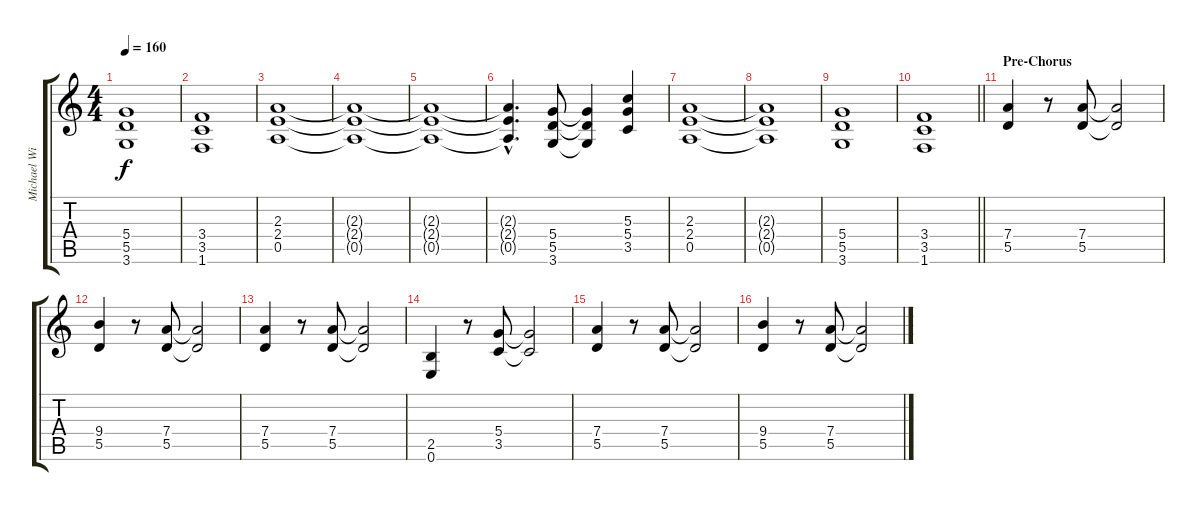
\track ("Michael Wilton" "Michael Wi") {instrument distortionguitar}
\staff {score tabs}
\tuning (E4 B3 G3 D3 A2 E2) {hide}
\ts (4 4)
\tempo 160
\clef g2
\ks c
(5.4 5.5 3.6).1{dy f} |
(3.4 3.5 1.6).1 |
(2.3 2.4 0.5).1 |
(2.3{t} 2.4{t} 0.5{t}).1 |
(2.3{t} 2.4{t} 0.5{t}).1 |
(2.3{hac t} 2.4{hac t} 0.5{hac t}).4{d} (5.4 5.5 3.6).8 (5.4{t} 5.5{t} 3.6{t}).4 (5.3 5.4 3.5).4 |
(2.3 2.4 0.5).1 |
(2.3{t} 2.4{t} 0.5{t}).1 |
(5.4 5.5 3.6).1 |
\barLineRight lightlight
(3.4 3.5 1.6).1 |
\section ("" "Pre-Chorus")
(7.4 5.5).4 r.8 (7.4 5.5).8 (7.4{t} 5.5{t}).2 |
(9.4 5.5).4 r.8 (7.4 5.5).8 (7.4{t} 5.5{t}).2 |
(7.4 5.5).4 r.8 (7.4 5.5).8 (7.4{t} 5.5{t}).2 |
(2.5 0.6).4 r.8 (5.4 3.5).8 (5.4{t} 3.5{t}).2 |
(7.4 5.5).4 r.8 (7.4 5.5).8 (7.4{t} 5.5{t}).2 |
(9.4 5.5).4 r.8 (7.4 5.5).8 (7.4{t} 5.5{t}).2
